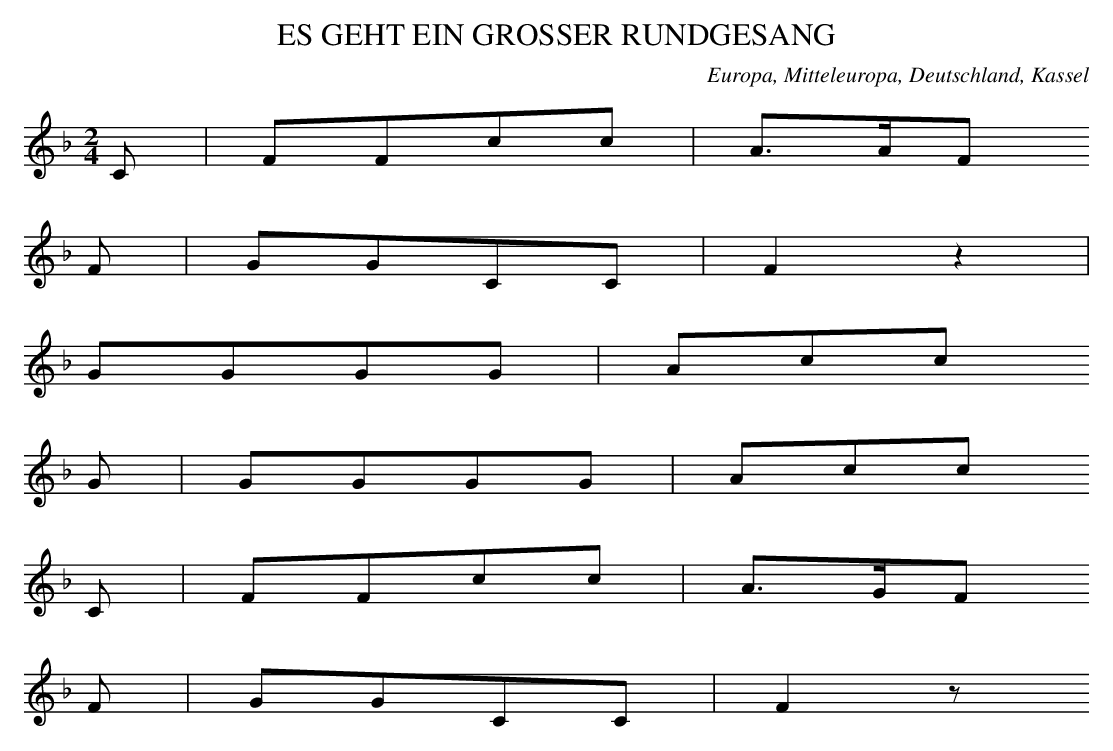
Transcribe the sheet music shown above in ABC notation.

X:1
T: ES GEHT EIN GROSSER RUNDGESANG
O: Europa, Mitteleuropa, Deutschland, Kassel
M: 2/4
L: 1/16
K: F
C2 | F2F2c2c2 | A3AF2
F2 | G2G2C2C2 | F4z4 |
G2G2G2G2 | A2c2c2
G2 | G2G2G2G2 | A2c2c2
C2 | F2F2c2c2 | A3GF2
F2 | G2G2C2C2 | F4z2
